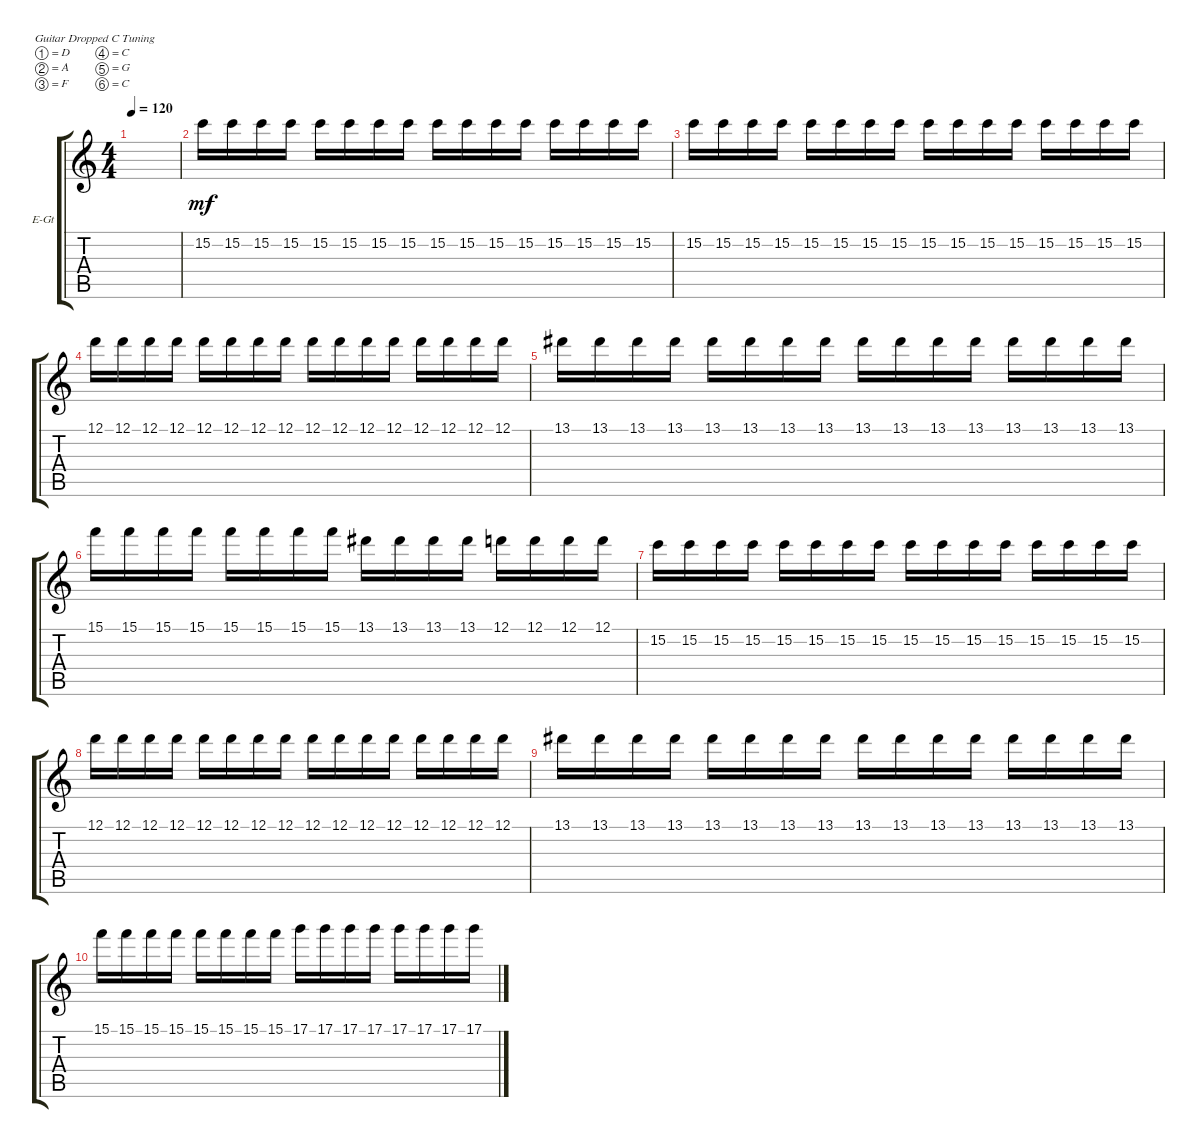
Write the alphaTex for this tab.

\defaultSystemsLayout 4
\bracketExtendMode groupsimilarinstruments
\firstSystemTrackNameOrientation horizontal
\otherSystemsTrackNameOrientation horizontal
\track ("Electric Guitar" "E-Gt") {instrument distortionguitar}
\staff {score tabs}
\tuning (D4 A3 F3 C3 G2 C2)
\ts (4 4)
\tempo 120
\clef g2
\ks c
|
15.2.16{dy mf} 15.2.16 15.2.16 15.2.16 15.2.16 15.2.16 15.2.16 15.2.16 15.2.16 15.2.16 15.2.16 15.2.16 15.2.16 15.2.16 15.2.16 15.2.16 |
15.2.16 15.2.16 15.2.16 15.2.16 15.2.16 15.2.16 15.2.16 15.2.16 15.2.16 15.2.16 15.2.16 15.2.16 15.2.16 15.2.16 15.2.16 15.2.16 |
12.1.16 12.1.16 12.1.16 12.1.16 12.1.16 12.1.16 12.1.16 12.1.16 12.1.16 12.1.16 12.1.16 12.1.16 12.1.16 12.1.16 12.1.16 12.1.16 |
13.1.16 13.1.16 13.1.16 13.1.16 13.1.16 13.1.16 13.1.16 13.1.16 13.1.16 13.1.16 13.1.16 13.1.16 13.1.16 13.1.16 13.1.16 13.1.16 |
15.1.16 15.1.16 15.1.16 15.1.16 15.1.16 15.1.16 15.1.16 15.1.16 13.1.16 13.1.16 13.1.16 13.1.16 12.1.16 12.1.16 12.1.16 12.1.16 |
15.2.16 15.2.16 15.2.16 15.2.16 15.2.16 15.2.16 15.2.16 15.2.16 15.2.16 15.2.16 15.2.16 15.2.16 15.2.16 15.2.16 15.2.16 15.2.16 |
12.1.16 12.1.16 12.1.16 12.1.16 12.1.16 12.1.16 12.1.16 12.1.16 12.1.16 12.1.16 12.1.16 12.1.16 12.1.16 12.1.16 12.1.16 12.1.16 |
13.1.16 13.1.16 13.1.16 13.1.16 13.1.16 13.1.16 13.1.16 13.1.16 13.1.16 13.1.16 13.1.16 13.1.16 13.1.16 13.1.16 13.1.16 13.1.16 |
15.1.16 15.1.16 15.1.16 15.1.16 15.1.16 15.1.16 15.1.16 15.1.16 17.1.16 17.1.16 17.1.16 17.1.16 17.1.16 17.1.16 17.1.16 17.1.16
